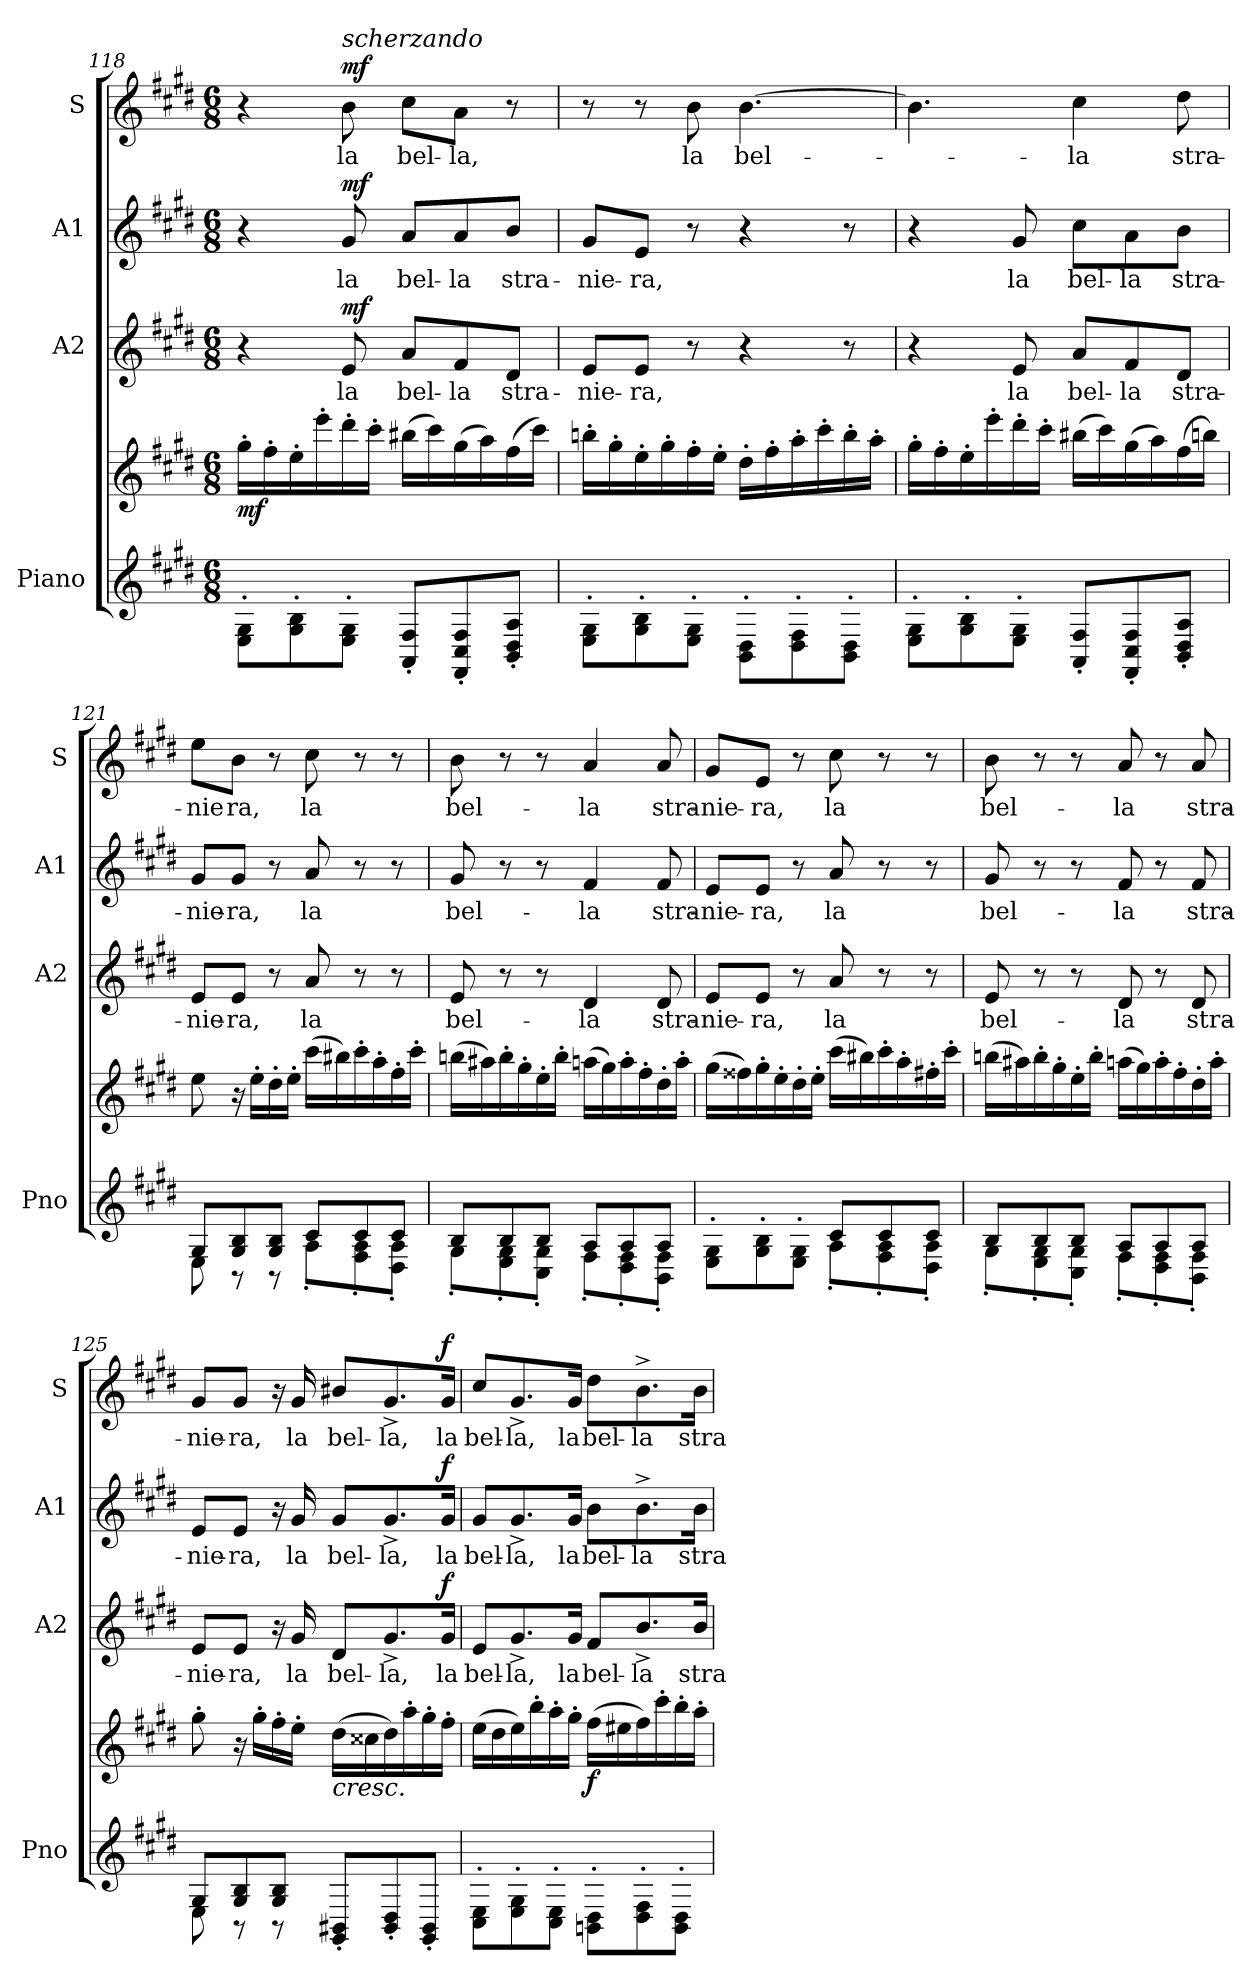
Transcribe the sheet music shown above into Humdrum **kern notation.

**kern	**kern	**dynam	**kern	**text	**dynam	**kern	**text	**dynam	**kern	**text	**dynam
*part4	*part4	*part4	*part3	*part3	*part3	*part2	*part2	*part2	*part1	*part1	*part1
*staff5	*staff4	*staff4/5	*staff3	*staff3	*staff3	*staff2	*staff2	*staff2	*staff1	*staff1	*staff1
*I"Piano	*	*	*I"A2	*	*	*I"A1	*	*	*I"S	*	*
*I'Pno	*	*	*I'A2	*	*	*I'A1	*	*	*I'S	*	*
*clefG2	*clefG2	*	*clefG2	*	*	*clefG2	*	*	*clefG2	*	*
*k[f#c#g#d#]	*k[f#c#g#d#]	*	*k[f#c#g#d#]	*	*	*k[f#c#g#d#]	*	*	*k[f#c#g#d#]	*	*
*M6/8	*M6/8	*	*M6/8	*	*	*M6/8	*	*	*M6/8	*	*
=118	=118	=118	=118	=118	=118	=118	=118	=118	=118	=118	=118
!	!	!LO:DY:b	!	!	!	!	!	!	!	!	!
8E\' 8G#\'L	16gg#'\LL	mf	4r	.	.	4r	.	.	4r	.	.
.	16ff#'\	.	.	.	.	.	.	.	.	.	.
8G#\' 8B\'	16ee'\	.	.	.	.	.	.	.	.	.	.
.	16eee'\	.	.	.	.	.	.	.	.	.	.
!	!	!	!	!	!	!	!	!	!LO:TX:a:i:t=scherzando	!	!
!	!	!	!	!LO:LY:b	!LO:DY:a	!	!LO:LY:b	!LO:DY:a	!	!LO:LY:b	!LO:DY:a
8E\' 8G#\'J	16ddd#'\	.	8e/	la	mf	8g#/	la	mf	8b\	la	mf
.	16ccc#'\JJ	.	.	.	.	.	.	.	.	.	.
!	!	!	!	!LO:LY:b	!	!	!LO:LY:b	!	!	!LO:LY:b	!
8AA/' 8F#/'L	(>16bb#X\LL	.	8a/L	bel-	.	8a/L	bel-	.	8cc#\L	bel-	.
.	16ccc#\)	.	.	.	.	.	.	.	.	.	.
!	!	!	!	!LO:LY:b	!	!	!LO:LY:b	!	!	!LO:LY:b	!
8FF#/' 8C#/' 8F#/'	(>16gg#\	.	8f#/	-la	.	8a/	-la	.	8a\J	-la,	.
.	16aa\)	.	.	.	.	.	.	.	.	.	.
!	!	!	!	!LO:LY:b	!	!	!LO:LY:b	!	!	!	!
8BB/' 8D#/' 8A/'J	(>16ff#\	.	8d#/J	stra-	.	8b/J	stra-	.	8r	.	.
.	16ccc#\JJ)	.	.	.	.	.	.	.	.	.	.
!!LO:LB:g=z
=119	=119	=119	=119	=119	=119	=119	=119	=119	=119	=119	=119
!	!	!	!	!LO:LY:b	!	!	!LO:LY:b	!	!	!	!
8E\' 8G#\'L	16bbn'\LL	.	8e/L	-nie-	.	8g#/L	-nie-	.	8r	.	.
.	16gg#'\	.	.	.	.	.	.	.	.	.	.
!	!	!	!	!LO:LY:b	!	!	!LO:LY:b	!	!	!	!
8G#\' 8B\'	16ee'\	.	8e/J	-ra,	.	8e/J	-ra,	.	8r	.	.
.	16gg#'\	.	.	.	.	.	.	.	.	.	.
!	!	!	!	!	!	!	!	!	!	!LO:LY:b	!
8E\' 8G#\'J	16ff#'\	.	8r	.	.	8r	.	.	8b\	la	.
.	16ee'\JJ	.	.	.	.	.	.	.	.	.	.
!	!	!	!	!	!	!	!	!	!	!LO:LY:b	!
8BB\' 8D#\'L	16dd#'\LL	.	4r	.	.	4r	.	.	[4.b\	bel-	.
.	16ff#'\	.	.	.	.	.	.	.	.	.	.
8D#\' 8F#\'	16aa'\	.	.	.	.	.	.	.	.	.	.
.	16ccc#'\	.	.	.	.	.	.	.	.	.	.
8BB\' 8D#\'J	16bb'\	.	8r	.	.	8r	.	.	.	.	.
.	16aa'\JJ	.	.	.	.	.	.	.	.	.	.
=120	=120	=120	=120	=120	=120	=120	=120	=120	=120	=120	=120
8E\' 8G#\'L	16gg#'\LL	.	4r	.	.	4r	.	.	4.b\]	.	.
.	16ff#'\	.	.	.	.	.	.	.	.	.	.
8G#\' 8B\'	16ee'\	.	.	.	.	.	.	.	.	.	.
.	16eee'\	.	.	.	.	.	.	.	.	.	.
!	!	!	!	!LO:LY:b	!	!	!LO:LY:b	!	!	!	!
8E\' 8G#\'J	16ddd#'\	.	8e/	la	.	8g#/	la	.	.	.	.
.	16ccc#'\JJ	.	.	.	.	.	.	.	.	.	.
!	!	!	!	!LO:LY:b	!	!	!LO:LY:b	!	!	!LO:LY:b	!
8AA/' 8F#/'L	(>16bb#X\LL	.	8a/L	bel-	.	8cc#\L	bel-	.	4cc#\	-la	.
.	16ccc#\)	.	.	.	.	.	.	.	.	.	.
!	!	!	!	!LO:LY:b	!	!	!LO:LY:b	!	!	!	!
8FF#/' 8C#/' 8F#/'	(>16gg#\	.	8f#/	-la	.	8a\	-la	.	.	.	.
.	16aa\)	.	.	.	.	.	.	.	.	.	.
!	!	!	!	!LO:LY:b	!	!	!LO:LY:b	!	!	!LO:LY:b	!
8BB/' 8D#/' 8A/'J	(>16ff#\	.	8d#/J	stra-	.	8b\J	stra-	.	8dd#\	stra-	.
.	16bbn\JJ)	.	.	.	.	.	.	.	.	.	.
=121	=121	=121	=121	=121	=121	=121	=121	=121	=121	=121	=121
*^	*	*	*	*	*	*	*	*	*	*	*
!	!	!	!	!	!LO:LY:b	!	!	!LO:LY:b	!	!	!LO:LY:b	!
8G#/L	8E\	8ee\	.	8e/L	-nie-	.	8g#/L	-nie-	.	8ee\L	-nie	.
!	!	!	!	!	!LO:LY:b	!	!	!LO:LY:b	!	!	!LO:LY:b	!
8G#/ 8B/	8rBB	16r	.	8e/J	-ra,	.	8g#/J	-ra,	.	8b\J	ra,	.
.	.	16ee'\LL	.	.	.	.	.	.	.	.	.	.
8G#/ 8B/J	8rBB	16dd#'\	.	8r	.	.	8r	.	.	8r	.	.
.	.	16ee'\JJ	.	.	.	.	.	.	.	.	.	.
!	!	!	!	!	!LO:LY:b	!	!	!LO:LY:b	!	!	!LO:LY:b	!
8c#/L	8A'\L	(>16ccc#\LL	.	8a/	la	.	8a/	la	.	8cc#\	la	.
.	.	16bb#X\)	.	.	.	.	.	.	.	.	.	.
8c#/	8F#\' 8A\'	16ccc#'\	.	8r	.	.	8r	.	.	8r	.	.
.	.	16aa'\	.	.	.	.	.	.	.	.	.	.
8c#/J	8D#\' 8A\'J	16ff#'\	.	8r	.	.	8r	.	.	8r	.	.
.	.	16ccc#'\JJ	.	.	.	.	.	.	.	.	.	.
!!LO:PB:g=z
=122	=122	=122	=122	=122	=122	=122	=122	=122	=122	=122	=122	=122
!	!	!	!	!	!LO:LY:b	!	!	!LO:LY:b	!	!	!LO:LY:b	!
8B/L	8G#'\L	(>16bbn\LL	.	8e/	bel-	.	8g#/	bel-	.	8b\	bel-	.
.	.	16aa#X\)	.	.	.	.	.	.	.	.	.	.
8B/	8E\' 8G#\'	16bb'\	.	8r	.	.	8r	.	.	8r	.	.
.	.	16gg#'\	.	.	.	.	.	.	.	.	.	.
8B/J	8C#\' 8G#\'J	16ee'\	.	8r	.	.	8r	.	.	8r	.	.
.	.	16bb'\JJ	.	.	.	.	.	.	.	.	.	.
!	!	!	!	!	!LO:LY:b	!	!	!LO:LY:b	!	!	!LO:LY:b	!
8A/L	8F#'\L	(>16aan\LL	.	4d#/	-la	.	4f#/	-la	.	4a/	-la	.
.	.	16gg#\)	.	.	.	.	.	.	.	.	.	.
8A/	8D#\' 8F#\'	16aa'\	.	.	.	.	.	.	.	.	.	.
.	.	16ff#'\	.	.	.	.	.	.	.	.	.	.
!	!	!	!	!	!LO:LY:b	!	!	!LO:LY:b	!	!	!LO:LY:b	!
8A/J	8BB\' 8F#\'J	16dd#'\	.	8d#/	stra-	.	8f#/	stra-	.	8a/	stra-	.
.	.	16aa'\JJ	.	.	.	.	.	.	.	.	.	.
=123	=123	=123	=123	=123	=123	=123	=123	=123	=123	=123	=123	=123
!	!	!	!	!	!LO:LY:b	!	!	!LO:LY:b	!	!	!LO:LY:b	!
8E\' 8G#\'L	4.ryy	(>16gg#\LL	.	8e/L	-nie-	.	8e/L	-nie-	.	8g#/L	-nie-	.
.	.	16ff##X\)	.	.	.	.	.	.	.	.	.	.
!	!	!	!	!	!LO:LY:b	!	!	!LO:LY:b	!	!	!LO:LY:b	!
8G#\' 8B\'	.	16gg#'\	.	8e/J	-ra,	.	8e/J	-ra,	.	8e/J	-ra,	.
.	.	16ee'\	.	.	.	.	.	.	.	.	.	.
8E\' 8G#\'J	.	16dd#'\	.	8r	.	.	8r	.	.	8r	.	.
.	.	16ee'\JJ	.	.	.	.	.	.	.	.	.	.
!	!	!	!	!	!LO:LY:b	!	!	!LO:LY:b	!	!	!LO:LY:b	!
8c#/L	8A'\L	(>16ccc#\LL	.	8a/	la	.	8a/	la	.	8cc#\	la	.
.	.	16bb#X\)	.	.	.	.	.	.	.	.	.	.
8c#/	8F#\' 8A\'	16ccc#'\	.	8r	.	.	8r	.	.	8r	.	.
.	.	16aa'\	.	.	.	.	.	.	.	.	.	.
8c#/J	8D#\' 8A\'J	16ff#X'\	.	8r	.	.	8r	.	.	8r	.	.
.	.	16ccc#'\JJ	.	.	.	.	.	.	.	.	.	.
=124	=124	=124	=124	=124	=124	=124	=124	=124	=124	=124	=124	=124
!	!	!	!	!	!LO:LY:b	!	!	!LO:LY:b	!	!	!LO:LY:b	!
8B/L	8G#'\L	(>16bbn\LL	.	8e/	bel-	.	8g#/	bel-	.	8b\	bel-	.
.	.	16aa#X\)	.	.	.	.	.	.	.	.	.	.
8B/	8E\' 8G#\'	16bb'\	.	8r	.	.	8r	.	.	8r	.	.
.	.	16gg#'\	.	.	.	.	.	.	.	.	.	.
8B/J	8C#\' 8G#\'J	16ee'\	.	8r	.	.	8r	.	.	8r	.	.
.	.	16bb'\JJ	.	.	.	.	.	.	.	.	.	.
!	!	!	!	!	!LO:LY:b	!	!	!LO:LY:b	!	!	!LO:LY:b	!
8A/L	8F#'\L	(>16aan\LL	.	8d#/	-la	.	8f#/	-la	.	8a/	-la	.
.	.	16gg#\)	.	.	.	.	.	.	.	.	.	.
8A/	8D#\' 8F#\'	16aa'\	.	8r	.	.	8r	.	.	8r	.	.
.	.	16ff#'\	.	.	.	.	.	.	.	.	.	.
!	!	!	!	!	!LO:LY:b	!	!	!LO:LY:b	!	!	!LO:LY:b	!
8A/J	8BB\' 8F#\'J	16dd#'\	.	8d#/	stra-	.	8f#/	stra-	.	8a/	stra-	.
.	.	16aa'\JJ	.	.	.	.	.	.	.	.	.	.
!!LO:LB:g=z
=125	=125	=125	=125	=125	=125	=125	=125	=125	=125	=125	=125	=125
!	!	!	!	!	!LO:LY:b	!	!	!LO:LY:b	!	!	!LO:LY:b	!
8G#/L	8E\	8gg#'\	.	8e/L	-nie-	.	8e/L	-nie-	.	8g#/L	-nie-	.
!	!	!	!	!	!LO:LY:b	!	!	!LO:LY:b	!	!	!LO:LY:b	!
8G#/ 8B/	8rBB	16r	.	8e/J	-ra,	.	8e/J	-ra,	.	8g#/J	-ra,	.
.	.	16gg#'\LL	.	.	.	.	.	.	.	.	.	.
8G#/ 8B/J	8rBB	16ff#'\	.	16r	.	.	16r	.	.	16r	.	.
!	!	!	!	!	!LO:LY:b	!	!	!LO:LY:b	!	!	!LO:LY:b	!
.	.	16ee'\JJ	.	16g#/	la	.	16g#/	la	.	16g#/	la	.
!	!	!LO:TX:b:i:t=cresc.	!	!	!	!	!	!	!	!	!	!
!	!	!	!	!	!LO:LY:b	!	!	!LO:LY:b	!	!	!LO:LY:b	!
8GG#/' 8BB#X/'L	4.ryy	(>16dd#\LL	.	8d#/L	bel-	.	8g#/L	bel-	.	8b#X/L	bel-	.
.	.	16cc##X\	.	.	.	.	.	.	.	.	.	.
!	!	!	!	!	!LO:LY:b	!	!	!LO:LY:b	!	!	!LO:LY:b	!
8BB#/' 8D#/'	.	16dd#\)	.	8.g#^/	-la,	.	8.g#^/	-la,	.	8.g#^/	-la,	.
.	.	16aa'\	.	.	.	.	.	.	.	.	.	.
8GG#/' 8BB#/'J	.	16gg#'\	.	.	.	.	.	.	.	.	.	.
!	!	!	!	!	!LO:LY:b	!LO:DY:a	!	!LO:LY:b	!LO:DY:a	!	!LO:LY:b	!LO:DY:a
.	.	16ff#'\JJ	.	16g#/Jk	la	f	16g#/Jk	la	f	16g#/Jk	la	f
*v	*v	*	*	*	*	*	*	*	*	*	*	*
=126	=126	=126	=126	=126	=126	=126	=126	=126	=126	=126	=126
!	!	!	!	!LO:LY:b	!	!	!LO:LY:b	!	!	!LO:LY:b	!
8C#\' 8E\'L	(>16ee\LL	.	8e/L	bel-	.	8g#/L	bel-	.	8cc#/L	bel-	.
.	16dd#\	.	.	.	.	.	.	.	.	.	.
!	!	!	!	!LO:LY:b	!	!	!LO:LY:b	!	!	!LO:LY:b	!
8E\' 8G#\'	16ee\)	.	8.g#^/	-la,	.	8.g#^/	-la,	.	8.g#^/	-la,	.
.	16bb'\	.	.	.	.	.	.	.	.	.	.
8C#\' 8E\'J	16aa'\	.	.	.	.	.	.	.	.	.	.
!	!	!	!	!LO:LY:b	!	!	!LO:LY:b	!	!	!LO:LY:b	!
.	16gg#'\JJ	.	16g#/Jk	la	.	16g#/Jk	la	.	16g#/Jk	la	.
!	!	!LO:DY:b	!	!LO:LY:b	!	!	!LO:LY:b	!	!	!LO:LY:b	!
8BBn\' 8D#\'L	(>16ff#\LL	f	8f#/L	bel-	.	8b\L	bel-	.	8dd#\L	bel-	.
.	16ee#X\	.	.	.	.	.	.	.	.	.	.
!	!	!	!	!LO:LY:b	!	!	!LO:LY:b	!	!	!LO:LY:b	!
8D#\' 8F#\'	16ff#\)	.	8.b^/	-la	.	8.b^\	-la	.	8.b^\	-la	.
.	16ccc#'\	.	.	.	.	.	.	.	.	.	.
8BB\' 8D#\'J	16bb'\	.	.	.	.	.	.	.	.	.	.
!	!	!	!	!LO:LY:b	!	!	!LO:LY:b	!	!	!LO:LY:b	!
.	16aa'\JJ	.	16b/Jk	stra-	.	16b\Jk	stra-	.	16b\Jk	stra-	.
=	=	=	=	=	=	=	=	=	=	=	=
*-	*-	*-	*-	*-	*-	*-	*-	*-	*-	*-	*-
